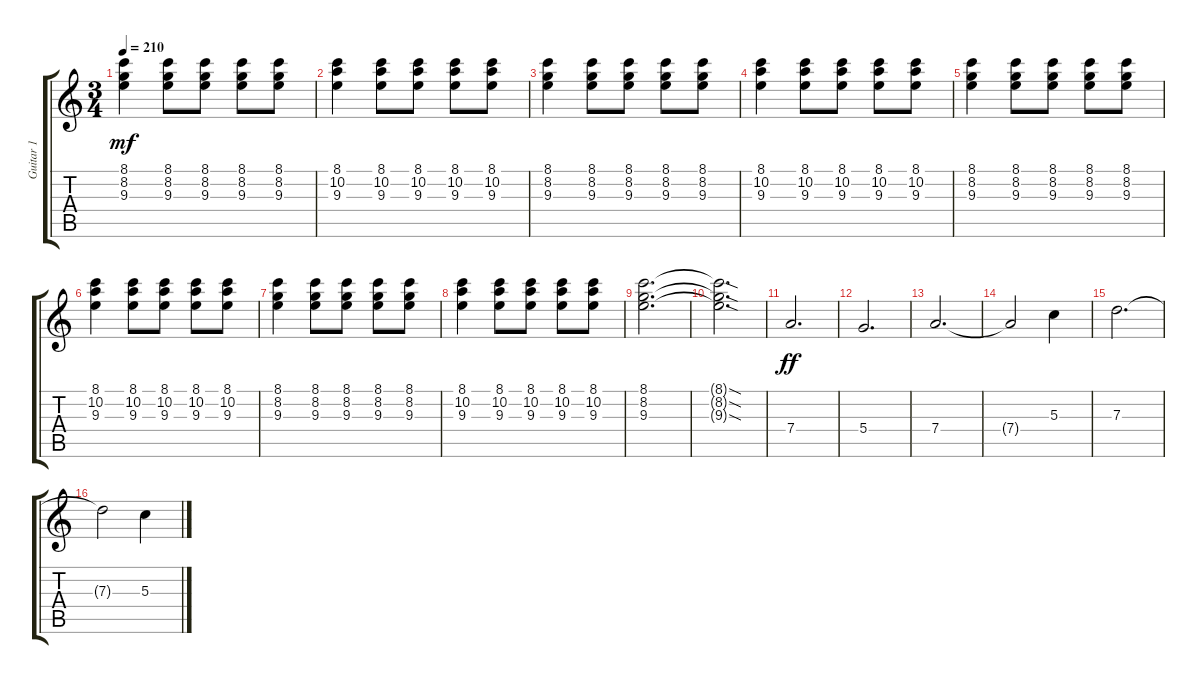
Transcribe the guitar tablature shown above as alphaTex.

\track ("Guitar 1" "Guitar 1") {instrument electricguitarclean}
\staff {score tabs}
\tuning (E4 B3 G3 D3 A2 E2) {hide}
\ts (3 4)
\tempo 210
\clef g2
\ks c
(8.1 8.2 9.3).4{dy mf} (8.1 8.2 9.3).8 (8.1 8.2 9.3).8 (8.1 8.2 9.3).8 (8.1 8.2 9.3).8 |
(8.1 10.2 9.3).4 (8.1 10.2 9.3).8 (8.1 10.2 9.3).8 (8.1 10.2 9.3).8 (8.1 10.2 9.3).8 |
(8.1 8.2 9.3).4 (8.1 8.2 9.3).8 (8.1 8.2 9.3).8 (8.1 8.2 9.3).8 (8.1 8.2 9.3).8 |
(8.1 10.2 9.3).4 (8.1 10.2 9.3).8 (8.1 10.2 9.3).8 (8.1 10.2 9.3).8 (8.1 10.2 9.3).8 |
(8.1 8.2 9.3).4 (8.1 8.2 9.3).8 (8.1 8.2 9.3).8 (8.1 8.2 9.3).8 (8.1 8.2 9.3).8 |
(8.1 10.2 9.3).4 (8.1 10.2 9.3).8 (8.1 10.2 9.3).8 (8.1 10.2 9.3).8 (8.1 10.2 9.3).8 |
(8.1 8.2 9.3).4 (8.1 8.2 9.3).8 (8.1 8.2 9.3).8 (8.1 8.2 9.3).8 (8.1 8.2 9.3).8 |
(8.1 10.2 9.3).4 (8.1 10.2 9.3).8 (8.1 10.2 9.3).8 (8.1 10.2 9.3).8 (8.1 10.2 9.3).8 |
(8.1 8.2 9.3).2{d} |
(8.1{sod t} 8.2{sod t} 9.3{sod t}).2{d} |
7.4.2{d dy ff} |
5.4.2{d} |
7.4.2{d} |
7.4{t}.2 5.3.4 |
7.3.2{d} |
7.3{t}.2 5.3.4
